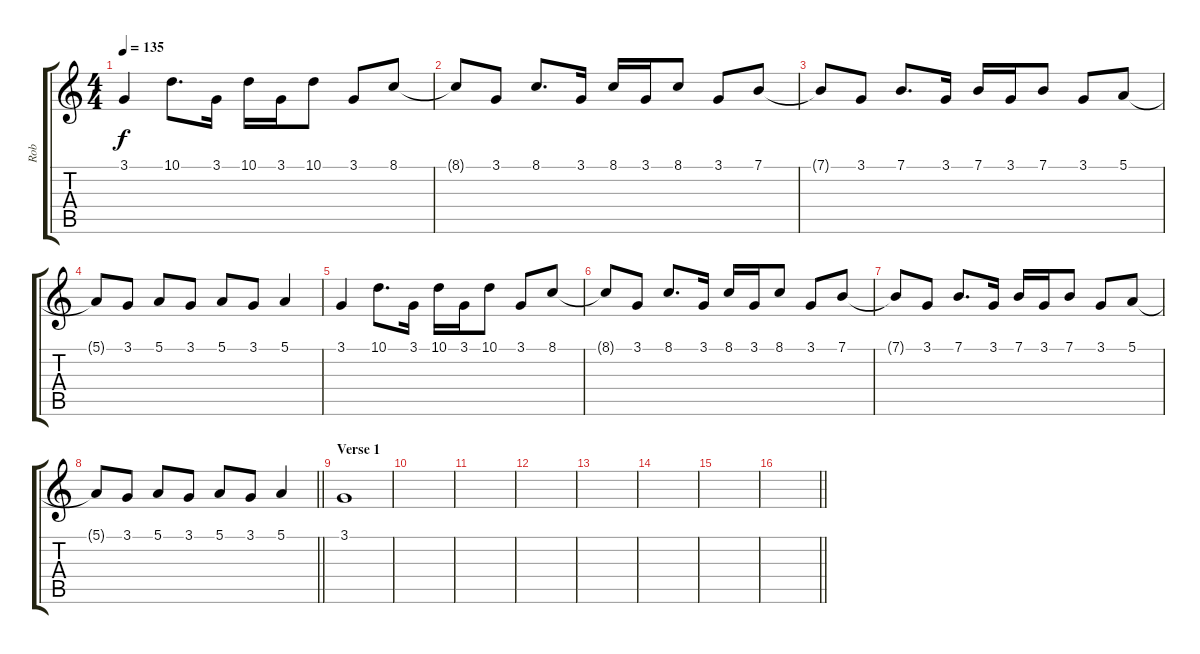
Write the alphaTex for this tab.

\track ("Rob" "Rob") {instrument lead2sawtooth}
\staff {score tabs}
\tuning (E4 B3 G3 D3 A2 E2) {hide}
\ts (4 4)
\tempo 135
\clef g2
\ks c
3.1.4{dy f} 10.1.8{d} 3.1.16 10.1.16 3.1.16 10.1.8 3.1.8 8.1.8 |
8.1{t}.8 3.1.8 8.1.8{d} 3.1.16 8.1.16 3.1.16 8.1.8 3.1.8 7.1.8 |
7.1{t}.8 3.1.8 7.1.8{d} 3.1.16 7.1.16 3.1.16 7.1.8 3.1.8 5.1.8 |
5.1{t}.8 3.1.8 5.1.8 3.1.8 5.1.8 3.1.8 5.1.4 |
3.1.4 10.1.8{d} 3.1.16 10.1.16 3.1.16 10.1.8 3.1.8 8.1.8 |
8.1{t}.8 3.1.8 8.1.8{d} 3.1.16 8.1.16 3.1.16 8.1.8 3.1.8 7.1.8 |
7.1{t}.8 3.1.8 7.1.8{d} 3.1.16 7.1.16 3.1.16 7.1.8 3.1.8 5.1.8 |
\barLineRight lightlight
5.1{t}.8 3.1.8 5.1.8 3.1.8 5.1.8 3.1.8 5.1.4 |
\section ("" "Verse 1")
3.1.1{volume 4} |
|
|
|
|
|
|
\barLineRight lightlight
